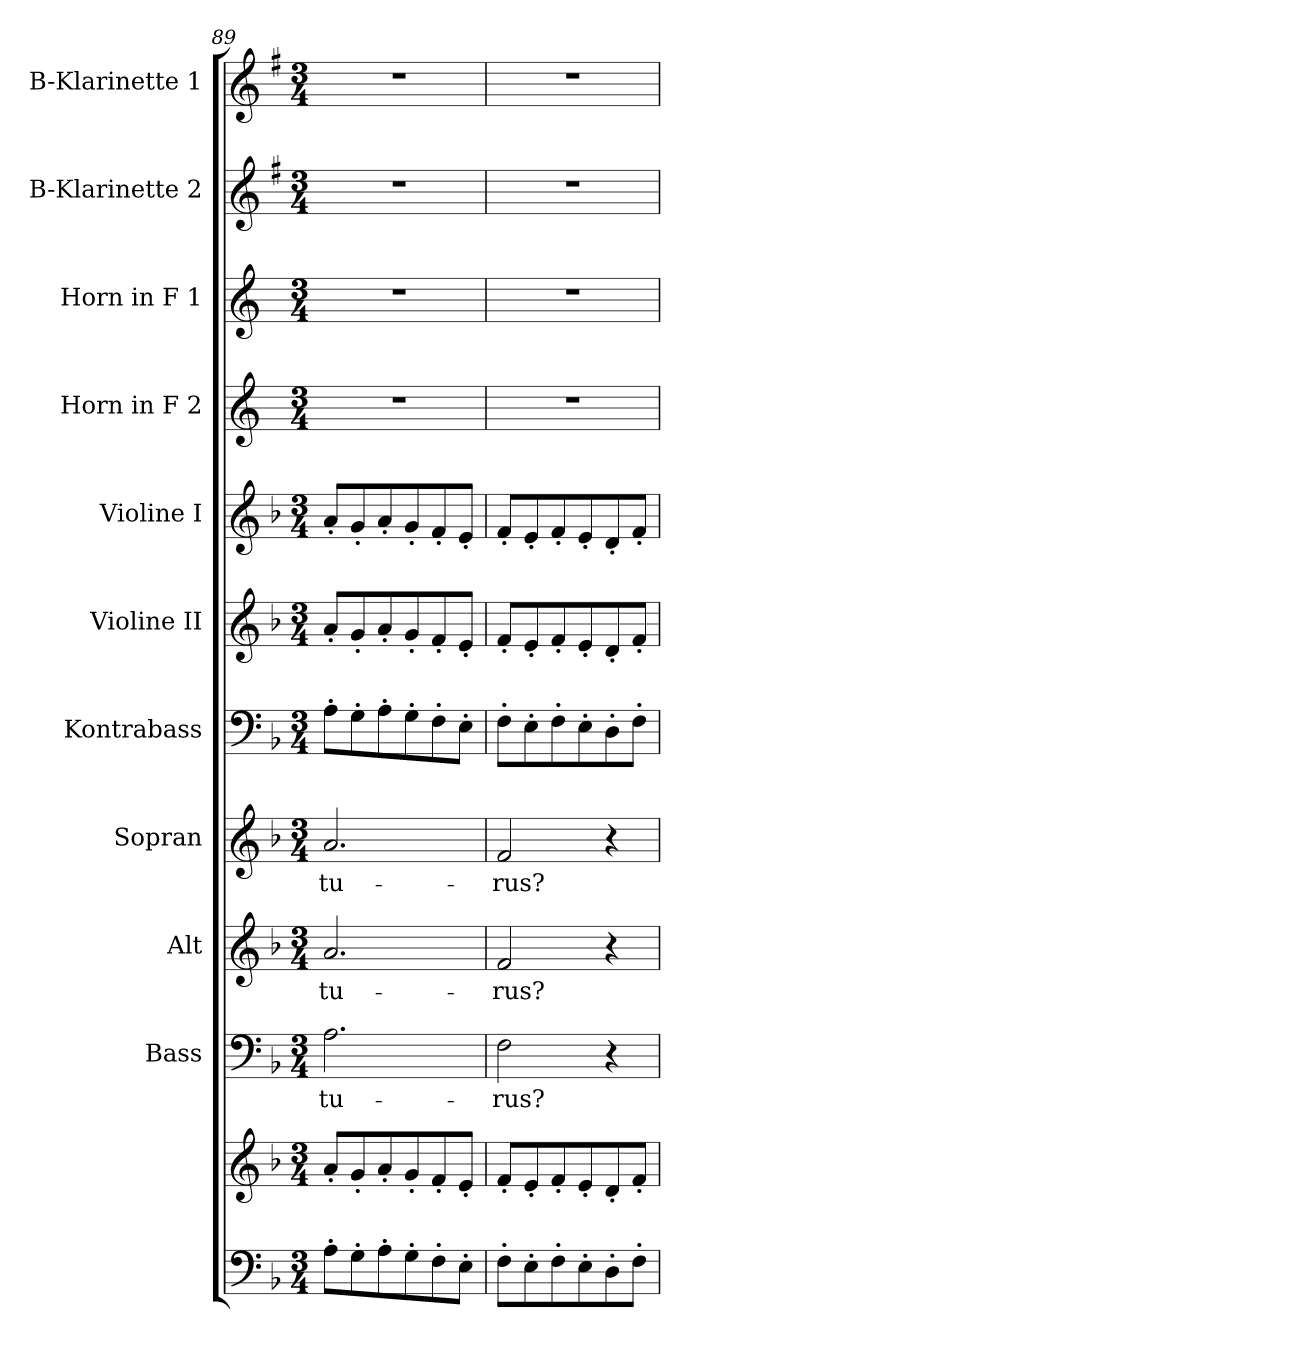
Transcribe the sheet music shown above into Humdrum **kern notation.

**kern	**kern	**kern	**text	**kern	**text	**kern	**text	**kern	**kern	**kern	**kern	**kern	**kern	**kern
*part11	*part11	*part10	*part10	*part9	*part9	*part8	*part8	*part7	*part6	*part5	*part4	*part3	*part2	*part1
*staff12	*staff11	*staff10	*staff10	*staff9	*staff9	*staff8	*staff8	*staff7	*staff6	*staff5	*staff4	*staff3	*staff2	*staff1
*	*	*I"Bass	*	*I"Alt	*	*I"Sopran	*	*I"Kontrabass	*I"Violine II	*I"Violine I	*I"Horn in F 2	*I"Horn in F 1	*I"B-Klarinette 2	*I"B-Klarinette 1
*	*	*I'B.	*	*I'A.	*	*I'S.	*	*I'Kb.	*I'Vl. II	*I'Vl. I	*	*	*I'B Kl. 2	*I'B Kl. 1
*clefF4	*clefG2	*clefF4	*	*clefG2	*	*clefG2	*	*clefF4	*clefG2	*clefG2	*clefG2	*clefG2	*clefG2	*clefG2
*	*	*	*	*	*	*	*	*ITrd7c12	*	*	*ITrd4c7	*ITrd4c7	*ITrd1c2	*ITrd1c2
*k[b-]	*k[b-]	*k[b-]	*	*k[b-]	*	*k[b-]	*	*k[b-]	*k[b-]	*k[b-]	*k[b-]	*k[b-]	*k[b-]	*k[b-]
*F:	*F:	*F:	*	*F:	*	*F:	*	*F:	*F:	*F:	*F:	*F:	*F:	*F:
*M3/4	*M3/4	*M3/4	*	*M3/4	*	*M3/4	*	*M3/4	*M3/4	*M3/4	*M3/4	*M3/4	*M3/4	*M3/4
=89	=89	=89	=89	=89	=89	=89	=89	=89	=89	=89	=89	=89	=89	=89
!	!	!	!LO:LY:b	!	!LO:LY:b	!	!LO:LY:b	!	!	!	!	!	!	!
8A'>\L	8a'</L	2.A\	-tu-	2.a/	-tu-	2.a/	-tu-	8AA'>\L	8a'</L	8a'</L	2.r	2.r	2.r	2.r
8G'>\	8g'</	.	.	.	.	.	.	8GG'>\	8g'</	8g'</	.	.	.	.
8A'>\	8a'</	.	.	.	.	.	.	8AA'>\	8a'</	8a'</	.	.	.	.
8G'>\	8g'</	.	.	.	.	.	.	8GG'>\	8g'</	8g'</	.	.	.	.
8F'>\	8f'</	.	.	.	.	.	.	8FF'>\	8f'</	8f'</	.	.	.	.
8E'>\J	8e'</J	.	.	.	.	.	.	8EE'>\J	8e'</J	8e'</J	.	.	.	.
!!LO:PB:g=z
=90	=90	=90	=90	=90	=90	=90	=90	=90	=90	=90	=90	=90	=90	=90
!	!	!	!LO:LY:b	!	!LO:LY:b	!	!LO:LY:b	!	!	!	!	!	!	!
8F'>\L	8f'</L	2F\	-rus?	2f/	-rus?	2f/	-rus?	8FF'>\L	8f'</L	8f'</L	2.r	2.r	2.r	2.r
8E'>\	8e'</	.	.	.	.	.	.	8EE'>\	8e'</	8e'</	.	.	.	.
8F'>\	8f'</	.	.	.	.	.	.	8FF'>\	8f'</	8f'</	.	.	.	.
8E'>\	8e'</	.	.	.	.	.	.	8EE'>\	8e'</	8e'</	.	.	.	.
8D'>\	8d'</	4r	.	4r	.	4r	.	8DD'>\	8d'</	8d'</	.	.	.	.
8F'>\J	8f'</J	.	.	.	.	.	.	8FF'>\J	8f'</J	8f'</J	.	.	.	.
=	=	=	=	=	=	=	=	=	=	=	=	=	=	=
*-	*-	*-	*-	*-	*-	*-	*-	*-	*-	*-	*-	*-	*-	*-
